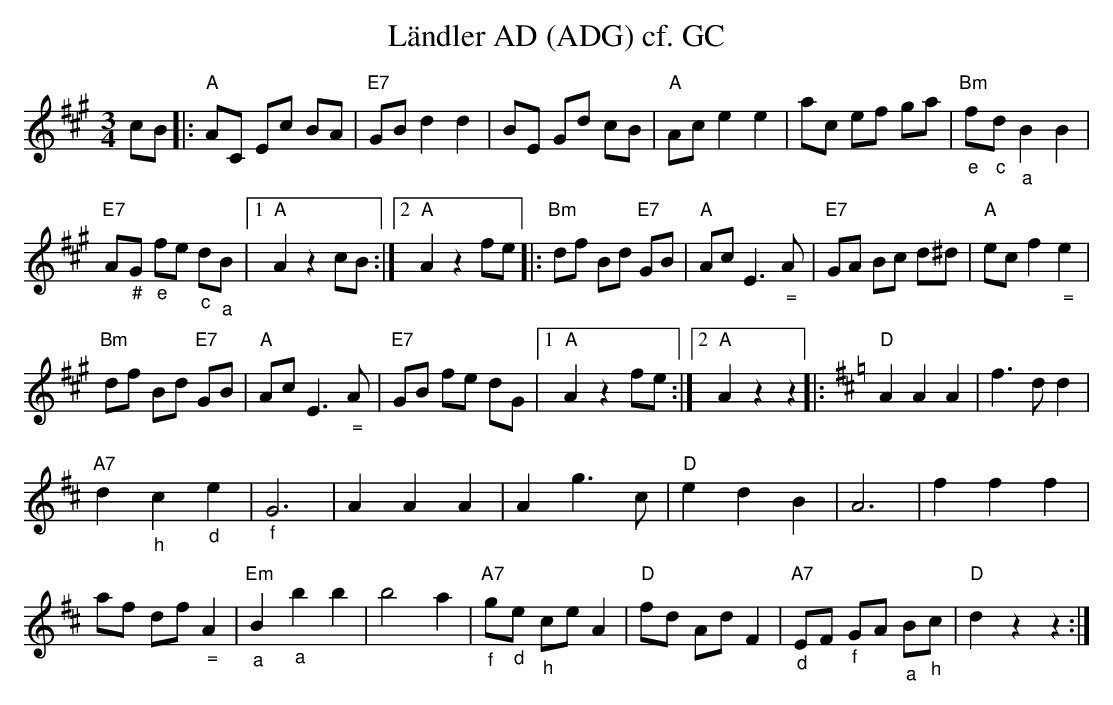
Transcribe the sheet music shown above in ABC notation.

X:1
T:L\"andler AD (ADG) cf. GC
M:3/4
L:1/8
K:Amaj%%MIDI gchordon
cB |: "A"AC Ec BA | "E7"GB d2d2 | BE Gd cB | "A"Ace2e2 | ac ef ga | "Bm""_e"f"_c"d"_a"B2B2 |
"E7"A"_#"G "_e"fe "_c"d"_a"B |1 "A"A2z2cB :|2 "A"A2z2fe |: "Bm"df Bd "E7"GB | "A"AcE3"_ ="A | "E7"GA Bc d^d | "A"ecf2"_ ="e2 |
"Bm"df Bd "E7"GB | "A"AcE3"_ ="A | "E7"GB fe dG |1 "A"A2z2fe :|2 "A"A2z2z2 |: [K:Dmaj] [L:1/4] "D"AAA | f>dd |
"A7"d"_h"c"_d"e | "_f"G3 | AAA | Ag>c | "D"edB | A3 | fff |
a/2f/2 d/2f/2 "_ ="A | "Em""_a"B"_a"bb | b2a | "A7""_f"g/2"_d"e/2 "_h"c/2e/2A | "D"f/2d/2 A/2d/2F | "A7""_d"E/2F/2 "_f"G/2A/2 "_a"B/2"_h"c/2 | "D"dzz :|
